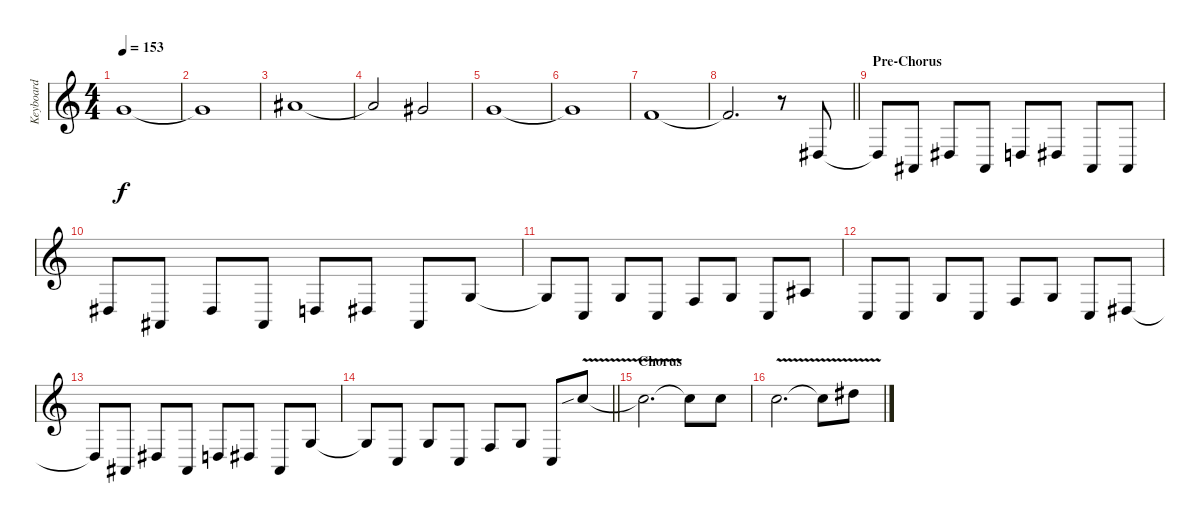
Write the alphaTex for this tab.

\track ("Keyboard" "Keyboard") {instrument synthstrings1}
\staff {score}
\tuning (D4 A3 F3 C3 G2 C2) {hide}
\ts (4 4)
\tempo 153
\clef g2
\ks c
14.3.1{dy f} |
14.3{t}.1 |
13.2.1 |
13.2{t}.2 15.3.2 |
14.3.1 |
14.3{t}.1 |
12.3.1 |
\barLineRight lightlight
12.3{t}.2{d} r.8 3.4.8{volume 9} |
\section ("" "Pre-Chorus")
3.4{t}.8 3.5.8 3.4.8 3.5.8 2.4.8 3.4.8 3.5.8 3.5.8 |
3.4.8 3.5.8 3.4.8 3.5.8 2.4.8 3.4.8 3.5.8 7.4.8 |
7.4{t}.8 5.5.8 7.4.8 5.5.8 5.4.8 7.4.8 5.5.8 5.3.8 |
5.5.8 5.5.8 7.4.8 5.5.8 5.4.8 7.4.8 5.5.8 3.4.8 |
3.4{t}.8 3.5.8 3.4.8 3.5.8 2.4.8 3.4.8 3.5.8 7.4.8 |
\barLineRight lightlight
7.4{t}.8 5.5.8 7.4.8 5.5.8 5.4.8 7.4.8 5.5.8 15.2{v sib}.8{volume 7} |
\section ("" "Chorus")
15.2{t}.2{d} 15.2{t}.8 15.2.8 |
15.2{v}.2{d} 15.2{t}.8 18.2{v}.8
